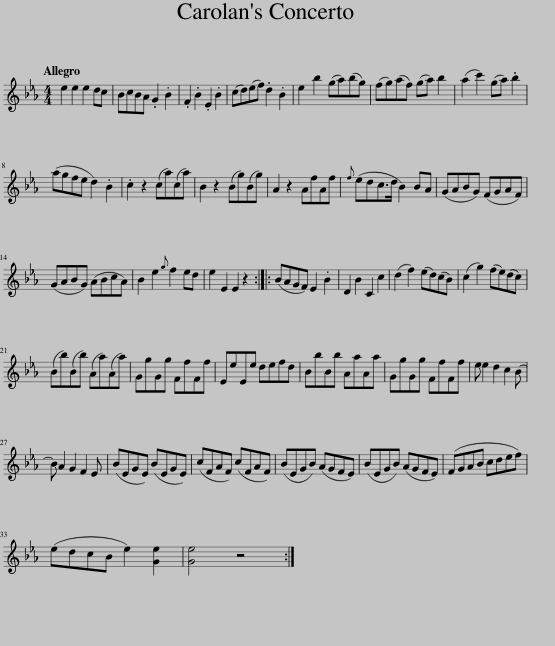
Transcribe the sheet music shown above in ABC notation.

X:1
L:1/8
Q:1/4=120
M:4/4
I:linebreak $
K:Eb
V:1 treble
V:1
 e2 e2 e2 dc | BcBA .G2 .B2 | .F2 .B2 .E2 .B2 | (cd)(ef) .d2 .B2 | e2 b2 (ga)(bg) | %5
 (fg)(af) (ga) b2 | (a2 c'2) (ga) .b2 |$ (agfe d2) .B2 | .c2 z2 (ca)(ca) | B2 z2 (Bg)(Bg) | %10
 A2 z2 AfAf |{f} (edc>d B2) BA | (GABG) (FGAF) |$ (GABG) (ABcA) | B2 e2{g} f2 ed | %15
 e2 E2 E2 z2 :: (BAGF) E2 .B2 | D2 B2 C2 c2 | (d2 f2) (ed)(cB) | (c2 g2) (fe)(dc) |$ %20
 (Bb)(Bb) (Aa)(Aa) | GgGg FfFf | EeEe defd | BbBb AaAa | GgGg FfFf | %25
 e e2 d2 c2 B- |$ B A2 G2 F2 E | (BEGE) (BEGE) | (cFAF) (cFAF) | (BEGB) (AGFE) | %30
 (BEGB) (AGFE) | (FGAB cdef) |$ (edcB e2) [Ge]2 | [Ge]4 z4 :| %34
